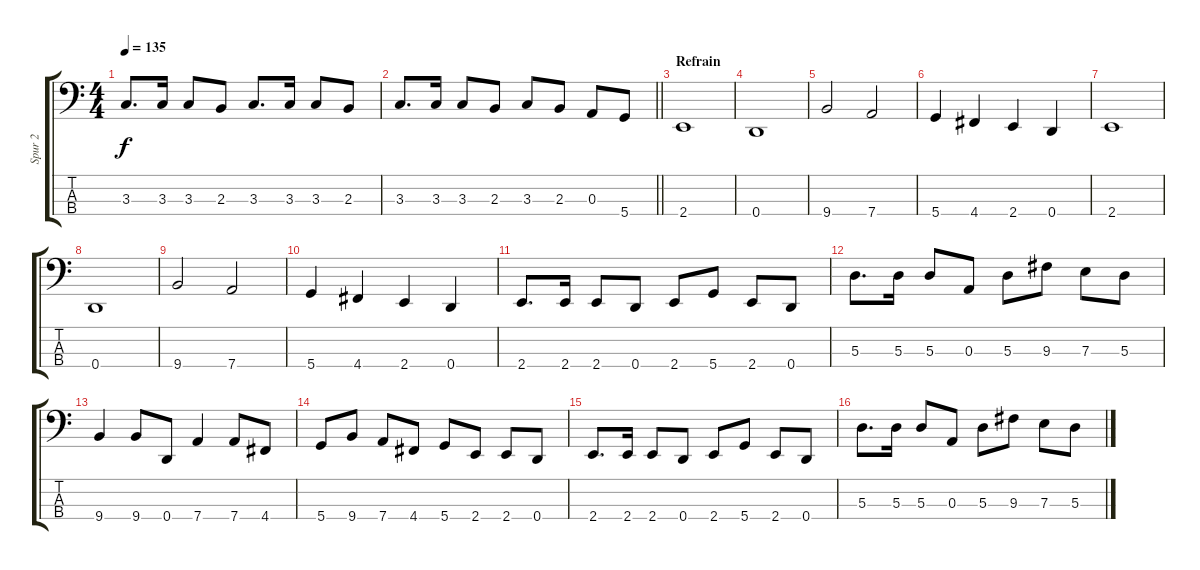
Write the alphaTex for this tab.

\track ("Spur 2" "Spur 2") {instrument electricbassfinger}
\staff {score tabs}
\tuning (G2 D2 A1 D1) {hide}
\ts (4 4)
\tempo 135
\clef f4
\ks c
3.3.8{d dy f} 3.3.16 3.3.8 2.3.8 3.3.8{d} 3.3.16 3.3.8 2.3.8 |
\barLineRight lightlight
3.3.8{d} 3.3.16 3.3.8 2.3.8 3.3.8 2.3.8 0.3.8 5.4.8 |
\section ("" "Refrain")
2.4.1 |
0.4.1 |
9.4.2 7.4.2 |
5.4.4 4.4.4 2.4.4 0.4.4 |
2.4.1 |
0.4.1 |
9.4.2 7.4.2 |
5.4.4 4.4.4 2.4.4 0.4.4 |
2.4.8{d} 2.4.16 2.4.8 0.4.8 2.4.8 5.4.8 2.4.8 0.4.8 |
5.3.8{d} 5.3.16 5.3.8 0.3.8 5.3.8 9.3.8 7.3.8 5.3.8 |
9.4.4 9.4.8 0.4.8 7.4.4 7.4.8 4.4.8 |
5.4.8 9.4.8 7.4.8 4.4.8 5.4.8 2.4.8 2.4.8 0.4.8 |
2.4.8{d} 2.4.16 2.4.8 0.4.8 2.4.8 5.4.8 2.4.8 0.4.8 |
5.3.8{d} 5.3.16 5.3.8 0.3.8 5.3.8 9.3.8 7.3.8 5.3.8
